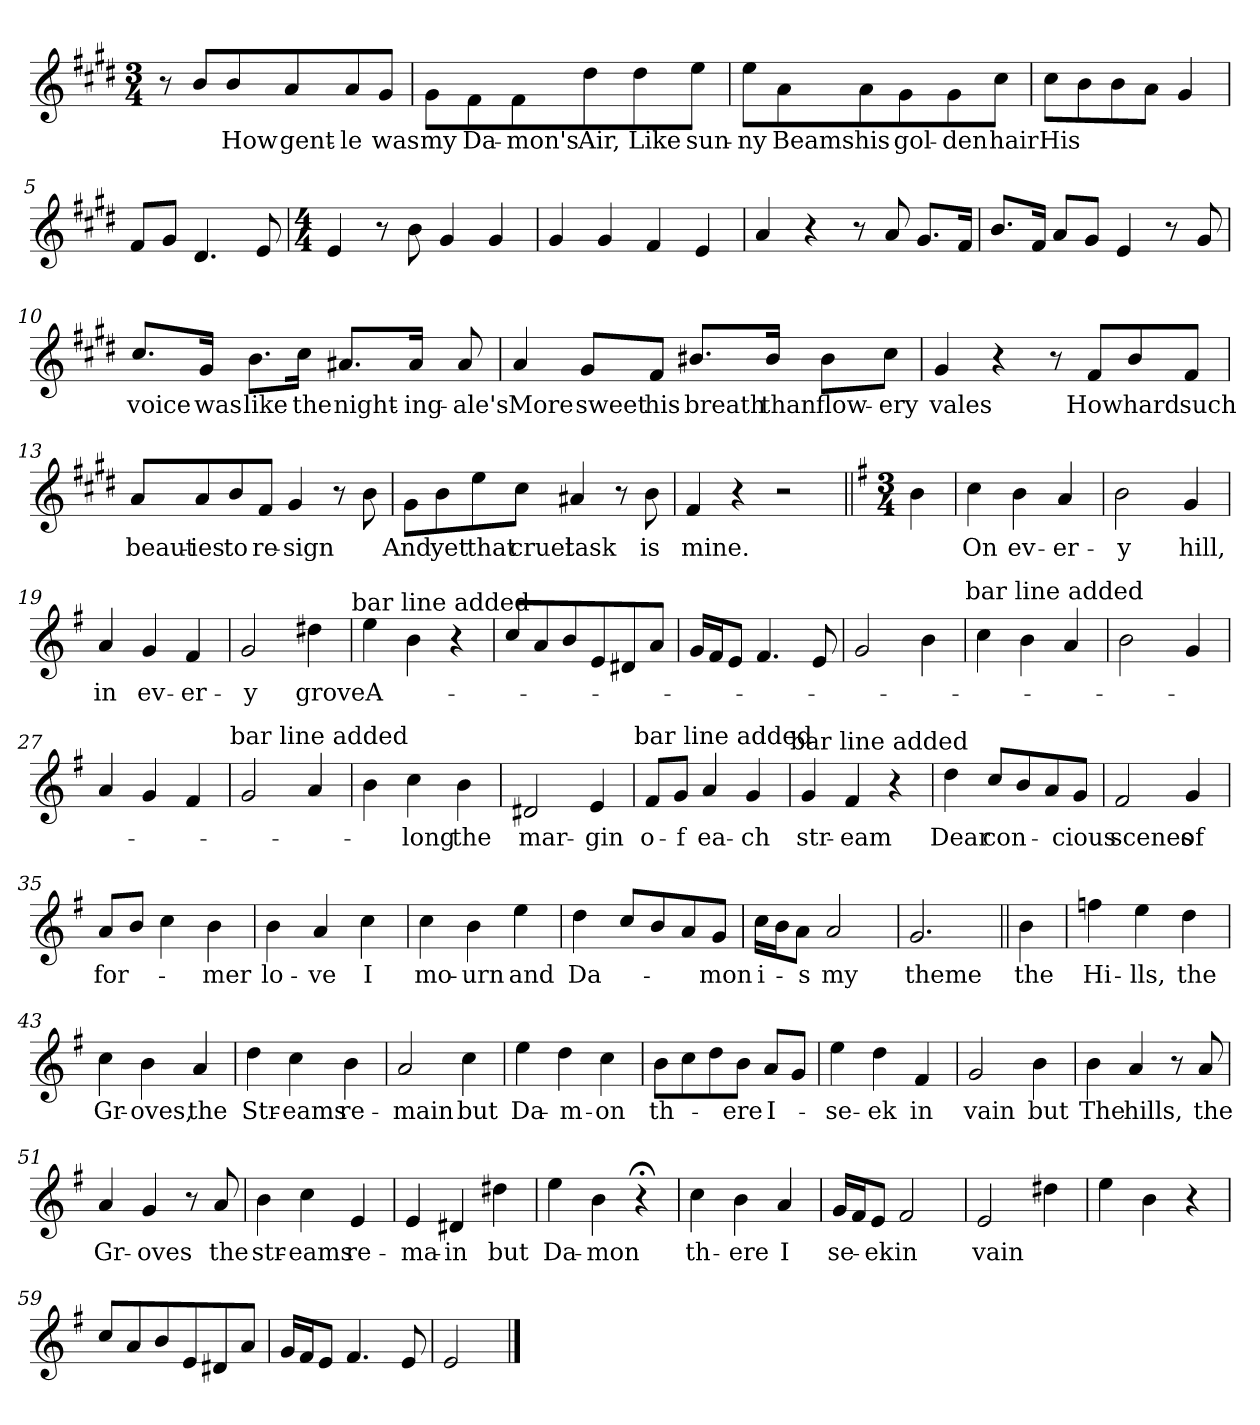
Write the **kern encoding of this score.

**kern	**text
*part1	*part1
*staff1	*staff1
*clefG2	*
*k[f#c#g#d#]	*
*E:	*
*M3/4	*
*MM60	*
=1	=1
8r	.
8b/L	.
!	!LO:LY:b
8b/	How
!	!LO:LY:b
8a/	gent-
!	!LO:LY:b
8a/	-le
!	!LO:LY:b
8g#/J	was
=2	=2
!	!LO:LY:b
8g#\L	my
!	!LO:LY:b
8f#\	Da-
!	!LO:LY:b
8f#\	-mon's
!	!LO:LY:b
8dd#\	Air,
!	!LO:LY:b
8dd#\	Like
!	!LO:LY:b
8ee\J	sun-
=3	=3
!	!LO:LY:b
8ee\L	-ny
!	!LO:LY:b
8a\	Beams
!	!LO:LY:b
8a\	his
!	!LO:LY:b
8g#\	gol-
!	!LO:LY:b
8g#\	-den
!	!LO:LY:b
8cc#\J	hair
=4	=4
!	!LO:LY:b
8cc#\L	His
8b\	.
8b\	.
8a\J	.
4g#/	.
!!LO:LB:g=z
=5	=5
8f#/L	.
8g#/J	.
4.d#/	.
8e/	.
=6	=6
*M4/4	*
*MM100	*
4e/	.
8r	.
8b\	.
4g#/	.
4g#/	.
=7	=7
4g#/	.
4g#/	.
4f#/	.
4e/	.
=8	=8
4a/	.
4r	.
8r	.
8a/	.
8.g#/L	.
16f#/Jk	.
=9	=9
8.b/L	.
16f#/Jk	.
8a/L	.
8g#/J	.
4e/	.
8r	.
8g#/	.
!!LO:LB:g=z
=10	=10
!	!LO:LY:b
8.cc#/L	voice
!	!LO:LY:b
16g#/Jk	was
!	!LO:LY:b
8.b\L	like
!	!LO:LY:b
16cc#\Jk	the
!	!LO:LY:b
8.a#X/L	night-
!	!LO:LY:b
16a#/Jk	-ing-
!	!LO:LY:b
8a#/	-ale's
=11	=11
!	!LO:LY:b
4a/	More
!	!LO:LY:b
8g#/L	sweet
!	!LO:LY:b
8f#/J	his
!	!LO:LY:b
8.b#X/L	breath
!	!LO:LY:b
16b#/Jk	than
!	!LO:LY:b
8b#\L	flow-
!	!LO:LY:b
8cc#\J	-ery
=12	=12
!	!LO:LY:b
4g#/	vales
4r	.
8r	.
!	!LO:LY:b
8f#/L	How
!	!LO:LY:b
8b/	hard
!	!LO:LY:b
8f#/J	such
!!LO:LB:g=z
=13	=13
!	!LO:LY:b
8a/L	beaut-
!	!LO:LY:b
8a/	-ies
!	!LO:LY:b
8b/	to
!	!LO:LY:b
8f#/J	re-
!	!LO:LY:b
4g#/	-sign
8r	.
8b\	.
=14	=14
!	!LO:LY:b
8g#\L	And
!	!LO:LY:b
8b\	yet
!	!LO:LY:b
8ee\	that
!	!LO:LY:b
8cc#\J	cruel
!	!LO:LY:b
4a#X/	task
8r	.
!	!LO:LY:b
8b\	is
=15	=15
!	!LO:LY:b
4f#/	mine.
4r	.
2r	.
=16||	=16||
*k[f#]	*
*G:	*
*M3/4	*
4b\	.
=17	=17
!	!LO:LY:b
4cc\	On
!	!LO:LY:b
4b\	ev-
!	!LO:LY:b
4a/	-er-
=18	=18
!	!LO:LY:b
2b\	-y
!	!LO:LY:b
4g/	hill,
=19	=19
!	!LO:LY:b
4a/	in
!	!LO:LY:b
4g/	ev-
!	!LO:LY:b
4f#/	-er-
!!LO:LB:g=z
=20	=20
!	!LO:LY:b
2g/	-y
!	!LO:LY:b
4dd#X\	grove
!LO:TX:a:t=bar line added	!
=21	=21
!	!LO:LY:b
4ee\	A-
4b\	.
4r	.
=22	=22
8cc/L	.
8a/	.
8b/	.
8e/	.
8d#X/	.
8a/J	.
=23	=23
16g/LL	.
16f#/J	.
8e/J	.
4.f#/	.
8e/	.
=24	=24
2g/	.
4b\	.
!LO:TX:a:t=bar line added	!
=25	=25
4cc\	.
4b\	.
4a/	.
=26	=26
2b\	.
4g/	.
=27	=27
4a/	.
4g/	.
4f#/	.
!LO:TX:a:t=bar line added	!
=28	=28
2g/	.
4a/	.
=29	=29
4b\	.
!	!LO:LY:b
4cc\	-long
!	!LO:LY:b
4b\	the
!!LO:LB:g=z
=30	=30
!	!LO:LY:b
2d#X/	mar-
!	!LO:LY:b
4e/	-gin
!LO:TX:a:t=bar line added	!
=31	=31
!	!LO:LY:b
8f#/L	o-
!	!LO:LY:b
8g/J	-f
!	!LO:LY:b
4a/	ea-
!	!LO:LY:b
4g/	-ch
!LO:TX:a:t=bar line added	!
=32	=32
!	!LO:LY:b
4g/	str-
!	!LO:LY:b
4f#/	-eam
4r	.
=33	=33
!	!LO:LY:b
4dd\	Dear
!	!LO:LY:b
8cc/L	con-
8b/	.
8a/	.
!	!LO:LY:b
8g/J	-cious
=34	=34
!	!LO:LY:b
2f#/	scenes
!	!LO:LY:b
4g/	of
=35	=35
!	!LO:LY:b
8a/L	for-
8b/J	.
4cc\	.
!	!LO:LY:b
4b\	-mer
=36	=36
!	!LO:LY:b
4b\	lo-
!	!LO:LY:b
4a/	-ve
!	!LO:LY:b
4cc\	I
=37	=37
!	!LO:LY:b
4cc\	mo-
!	!LO:LY:b
4b\	-urn
!	!LO:LY:b
4ee\	and
!!LO:LB:g=z
=38	=38
!	!LO:LY:b
4dd\	Da-
8cc/L	.
8b/	.
8a/	.
!	!LO:LY:b
8g/J	-mon
=39	=39
!	!LO:LY:b
16cc\LL	i-
16b\J	.
!	!LO:LY:b
8a\J	-s
!	!LO:LY:b
2a/	my
=40	=40
!	!LO:LY:b
2.g/	theme
=41||	=41||
!	!LO:LY:b
4b\	the
=42	=42
!	!LO:LY:b
4ffn\	Hi-
!	!LO:LY:b
4ee\	-lls,
!	!LO:LY:b
4dd\	the
=43	=43
!	!LO:LY:b
4cc\	Gr-
!	!LO:LY:b
4b\	-oves,
!	!LO:LY:b
4a/	the
=44	=44
!	!LO:LY:b
4dd\	Str-
!	!LO:LY:b
4cc\	-eams
!	!LO:LY:b
4b\	re-
=45	=45
!	!LO:LY:b
2a/	-main
!	!LO:LY:b
4cc\	but
=46	=46
!	!LO:LY:b
4ee\	Da-
!	!LO:LY:b
4dd\	-m-
!	!LO:LY:b
4cc\	-on
!!LO:LB:g=z
=47	=47
!	!LO:LY:b
8b\L	th-
8cc\	.
8dd\	.
!	!LO:LY:b
8b\J	-ere
!	!LO:LY:b
8a/L	I-
8g/J	.
=48	=48
!	!LO:LY:b
4ee\	-se-
!	!LO:LY:b
4dd\	-ek
!	!LO:LY:b
4f#/	in
=49	=49
!	!LO:LY:b
2g/	vain
!	!LO:LY:b
4b\	but
=50	=50
!	!LO:LY:b
4b\	The
!	!LO:LY:b
4a/	hills,
8r	.
!	!LO:LY:b
8a/	the
=51	=51
!	!LO:LY:b
4a/	Gr-
!	!LO:LY:b
4g/	-oves
8r	.
!	!LO:LY:b
8a/	the
=52	=52
!	!LO:LY:b
4b\	str-
!	!LO:LY:b
4cc\	-eams
!	!LO:LY:b
4e/	re-
=53	=53
!	!LO:LY:b
4e/	-ma-
!	!LO:LY:b
4d#X/	-in
!	!LO:LY:b
4dd#X\	but
=54	=54
!	!LO:LY:b
4ee\	Da-
!	!LO:LY:b
4b\	-mon
4r;<	.
!!LO:LB:g=z
=55	=55
!	!LO:LY:b
4cc\	th-
!	!LO:LY:b
4b\	-ere
!	!LO:LY:b
4a/	I
=56	=56
!	!LO:LY:b
16g/LL	se-
16f#/J	.
!	!LO:LY:b
8e/J	-ek
!	!LO:LY:b
2f#/	in
=57	=57
!	!LO:LY:b
2e/	vain
4dd#X\	.
=58	=58
4ee\	.
4b\	.
4r	.
=59	=59
8cc/L	.
8a/	.
8b/	.
8e/	.
8d#X/	.
8a/J	.
=60	=60
16g/LL	.
16f#/J	.
8e/J	.
4.f#/	.
8e/	.
=61	=61
2e/	.
==	==
*-	*-
